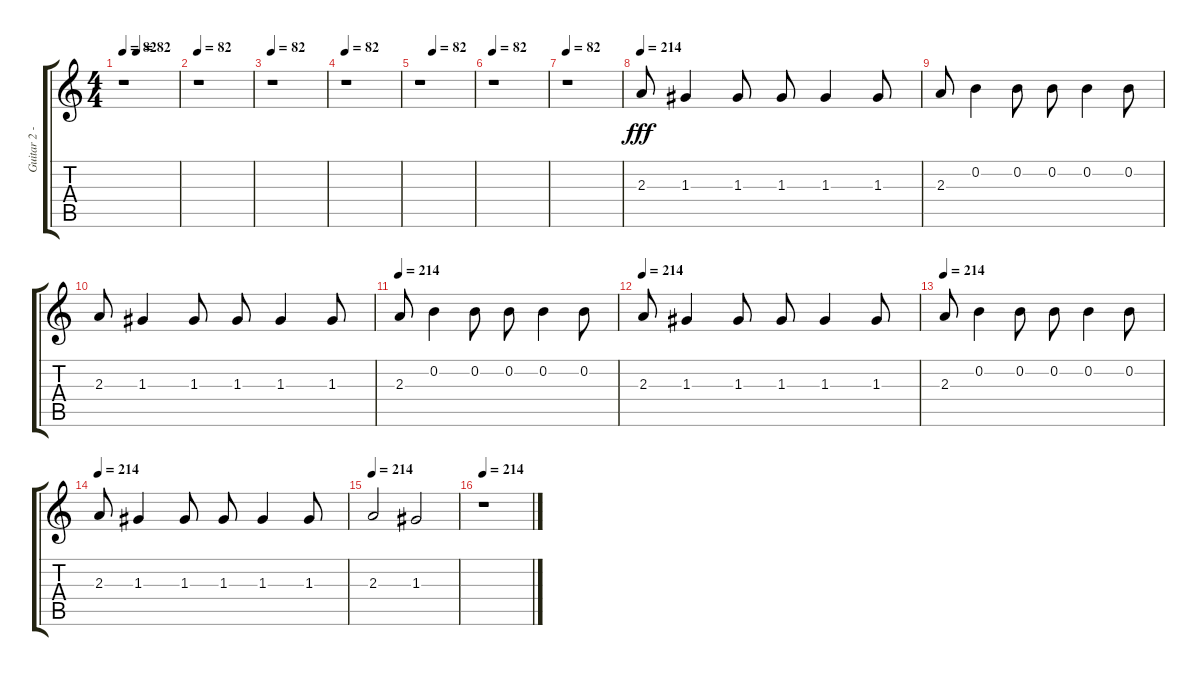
\track ("Guitar 2 - Eric Melvin" "Guitar 2 -") {instrument distortionguitar}
\staff {score tabs}
\tuning (E4 B3 G3 D3 A2 E2) {hide}
\ts (4 4)
\tempo 82
\tempo (82 0.25)
\clef g2
\ks c
r.1{dy ff} |
\tempo 82
r.1 |
\tempo 82
r.1 |
\tempo 82
r.1 |
\tempo (82 0.25)
r.1 |
\tempo 82
r.1 |
\tempo 82
r.1 |
\tempo 214
2.3.8{dy fff} 1.3.4 1.3.8 1.3.8 1.3.4 1.3.8 |
2.3.8 0.2.4 0.2.8 0.2.8 0.2.4 0.2.8 |
2.3.8 1.3.4 1.3.8 1.3.8 1.3.4 1.3.8 |
\tempo 214
2.3.8 0.2.4 0.2.8 0.2.8 0.2.4 0.2.8 |
\tempo 214
2.3.8 1.3.4 1.3.8 1.3.8 1.3.4 1.3.8 |
\tempo 214
2.3.8 0.2.4 0.2.8 0.2.8 0.2.4 0.2.8 |
\tempo 214
2.3.8 1.3.4 1.3.8 1.3.8 1.3.4 1.3.8 |
\tempo 214
2.3.2 1.3.2 |
\tempo 214
r.1
